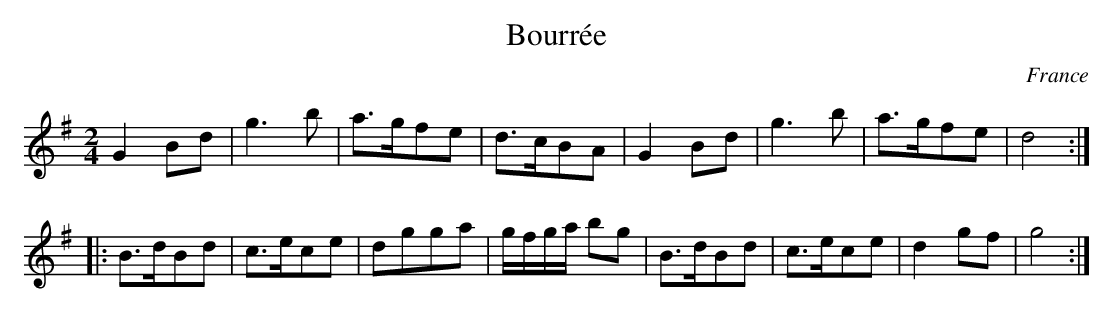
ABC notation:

X:1
T:Bourr\'ee
M:2/4
L:1/8
O:France
K:G
G2Bd| g3b| a>gfe| d>cBA| G2Bd| g3b| a>gfe| d4::
B>dBd| c>ece| dgga| g/f/g/a/ bg| B>dBd| c>ece| d2gf| g4:|
